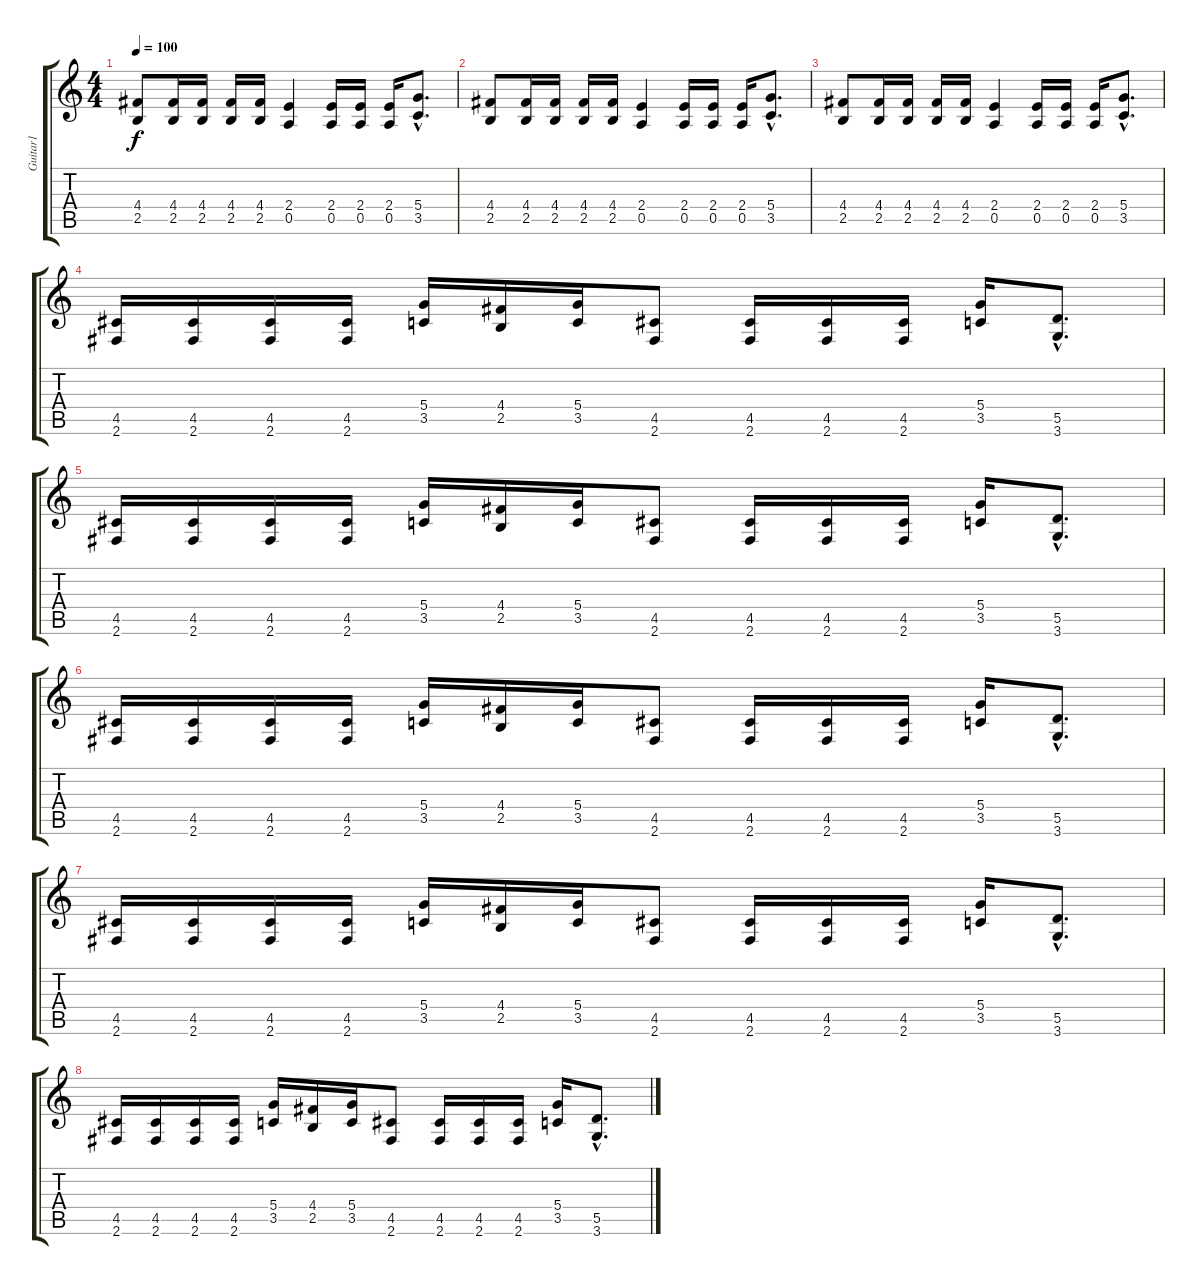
\track ("Guitar1" "Guitar1") {instrument distortionguitar}
\staff {score tabs}
\tuning (E4 B3 G3 D3 A2 E2) {hide}
\ts (4 4)
\tempo 100
\clef g2
\ks c
(4.4 2.5).8{dy f} (4.4 2.5).16 (4.4 2.5).16 (4.4 2.5).16 (4.4 2.5).16 (2.4 0.5).4 (2.4 0.5).16 (2.4 0.5).16 (2.4 0.5).16 (5.4{hac} 3.5{hac}).8{d} |
(4.4 2.5).8 (4.4 2.5).16 (4.4 2.5).16 (4.4 2.5).16 (4.4 2.5).16 (2.4 0.5).4 (2.4 0.5).16 (2.4 0.5).16 (2.4 0.5).16 (5.4{hac} 3.5{hac}).8{d} |
(4.4 2.5).8 (4.4 2.5).16 (4.4 2.5).16 (4.4 2.5).16 (4.4 2.5).16 (2.4 0.5).4 (2.4 0.5).16 (2.4 0.5).16 (2.4 0.5).16 (5.4{hac} 3.5{hac}).8{d} |
(4.5 2.6).16 (4.5 2.6).16 (4.5 2.6).16 (4.5 2.6).16 (5.4 3.5).16 (4.4 2.5).16 (5.4 3.5).16 (4.5 2.6).8 (4.5 2.6).16 (4.5 2.6).16 (4.5 2.6).16 (5.4 3.5).16 (5.5{hac} 3.6{hac}).8{d} |
(4.5 2.6).16 (4.5 2.6).16 (4.5 2.6).16 (4.5 2.6).16 (5.4 3.5).16 (4.4 2.5).16 (5.4 3.5).16 (4.5 2.6).8 (4.5 2.6).16 (4.5 2.6).16 (4.5 2.6).16 (5.4 3.5).16 (5.5{hac} 3.6{hac}).8{d} |
(4.5 2.6).16 (4.5 2.6).16 (4.5 2.6).16 (4.5 2.6).16 (5.4 3.5).16 (4.4 2.5).16 (5.4 3.5).16 (4.5 2.6).8 (4.5 2.6).16 (4.5 2.6).16 (4.5 2.6).16 (5.4 3.5).16 (5.5{hac} 3.6{hac}).8{d} |
(4.5 2.6).16 (4.5 2.6).16 (4.5 2.6).16 (4.5 2.6).16 (5.4 3.5).16 (4.4 2.5).16 (5.4 3.5).16 (4.5 2.6).8 (4.5 2.6).16 (4.5 2.6).16 (4.5 2.6).16 (5.4 3.5).16 (5.5{hac} 3.6{hac}).8{d} |
(4.5 2.6).16 (4.5 2.6).16 (4.5 2.6).16 (4.5 2.6).16 (5.4 3.5).16 (4.4 2.5).16 (5.4 3.5).16 (4.5 2.6).8 (4.5 2.6).16 (4.5 2.6).16 (4.5 2.6).16 (5.4 3.5).16 (5.5{hac} 3.6{hac}).8{d}
